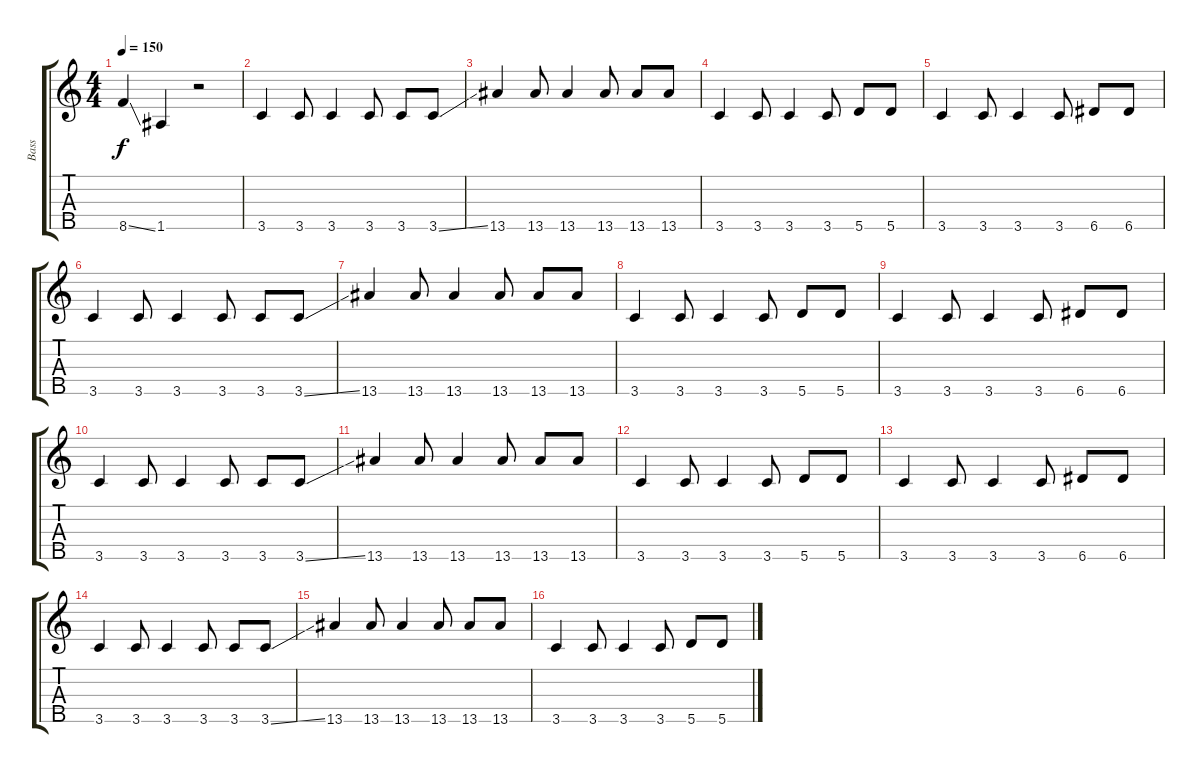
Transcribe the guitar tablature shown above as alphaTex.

\track ("Bass " "Bass ") {instrument electricbassfinger}
\staff {score tabs}
\tuning (E4 B3 G3 D3 A2) {hide}
\ts (4 4)
\tempo 150
\clef g2
\ks c
8.5{ss}.4{dy f} 1.5.4 r.2 |
3.5.4 3.5.8 3.5.4 3.5.8 3.5.8 3.5{ss}.8 |
13.5.4 13.5.8 13.5.4 13.5.8 13.5.8 13.5.8 |
3.5.4 3.5.8 3.5.4 3.5.8 5.5.8 5.5.8 |
3.5.4 3.5.8 3.5.4 3.5.8 6.5.8 6.5.8 |
3.5.4 3.5.8 3.5.4 3.5.8 3.5.8 3.5{ss}.8 |
13.5.4 13.5.8 13.5.4 13.5.8 13.5.8 13.5.8 |
3.5.4 3.5.8 3.5.4 3.5.8 5.5.8 5.5.8 |
3.5.4 3.5.8 3.5.4 3.5.8 6.5.8 6.5.8 |
3.5.4 3.5.8 3.5.4 3.5.8 3.5.8 3.5{ss}.8 |
13.5.4 13.5.8 13.5.4 13.5.8 13.5.8 13.5.8 |
3.5.4 3.5.8 3.5.4 3.5.8 5.5.8 5.5.8 |
3.5.4 3.5.8 3.5.4 3.5.8 6.5.8 6.5.8 |
3.5.4 3.5.8 3.5.4 3.5.8 3.5.8 3.5{ss}.8 |
13.5.4 13.5.8 13.5.4 13.5.8 13.5.8 13.5.8 |
3.5.4 3.5.8 3.5.4 3.5.8 5.5.8 5.5.8
